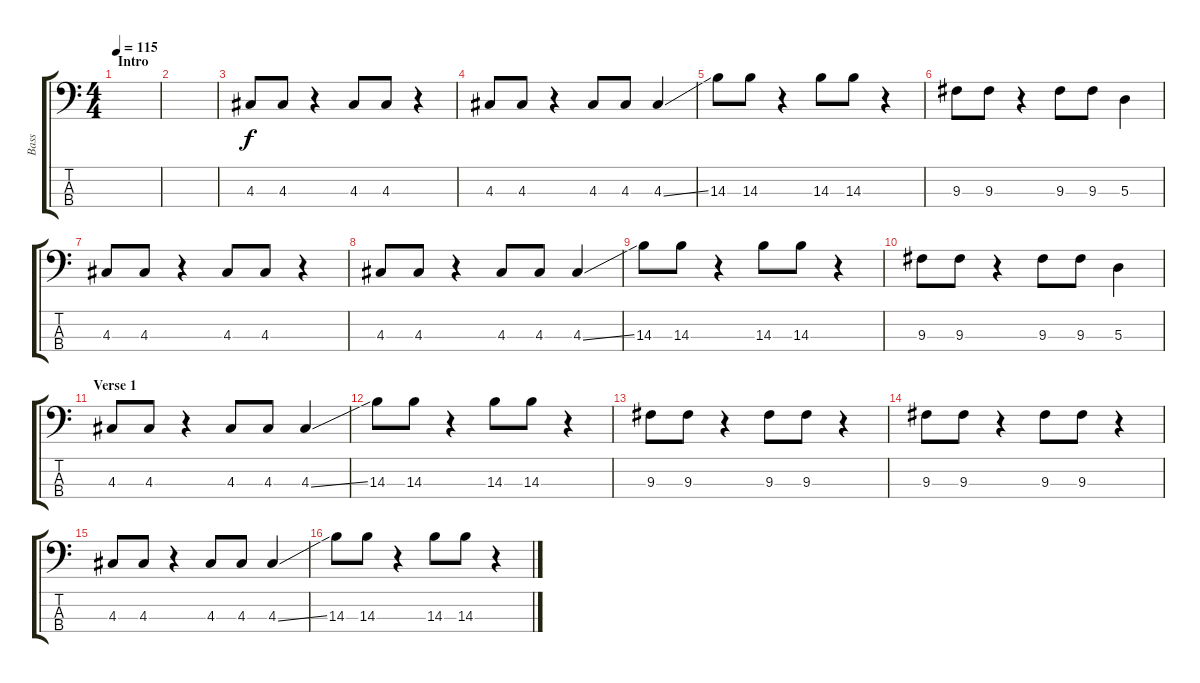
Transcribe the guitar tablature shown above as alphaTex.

\track ("Bass" "Bass") {instrument electricbasspick}
\staff {score tabs}
\tuning (G2 D2 A1 E1) {hide}
\ts (4 4)
\section ("" "Intro")
\tempo 115
\clef f4
\ks c
|
|
4.3.8 4.3.8 r.4 4.3.8 4.3.8 r.4 |
4.3.8 4.3.8 r.4 4.3.8 4.3.8 4.3{ss}.4 |
14.3.8 14.3.8 r.4 14.3.8 14.3.8 r.4 |
9.3.8 9.3.8 r.4 9.3.8 9.3.8 5.3.4 |
4.3.8 4.3.8 r.4 4.3.8 4.3.8 r.4 |
4.3.8 4.3.8 r.4 4.3.8 4.3.8 4.3{ss}.4 |
14.3.8 14.3.8 r.4 14.3.8 14.3.8 r.4 |
9.3.8 9.3.8 r.4 9.3.8 9.3.8 5.3.4 |
\section ("" "Verse 1")
4.3.8 4.3.8 r.4 4.3.8 4.3.8 4.3{ss}.4 |
14.3.8 14.3.8 r.4 14.3.8 14.3.8 r.4 |
9.3.8 9.3.8 r.4 9.3.8 9.3.8 r.4 |
9.3.8 9.3.8 r.4 9.3.8 9.3.8 r.4 |
4.3.8 4.3.8 r.4 4.3.8 4.3.8 4.3{ss}.4 |
14.3.8 14.3.8 r.4 14.3.8 14.3.8 r.4
